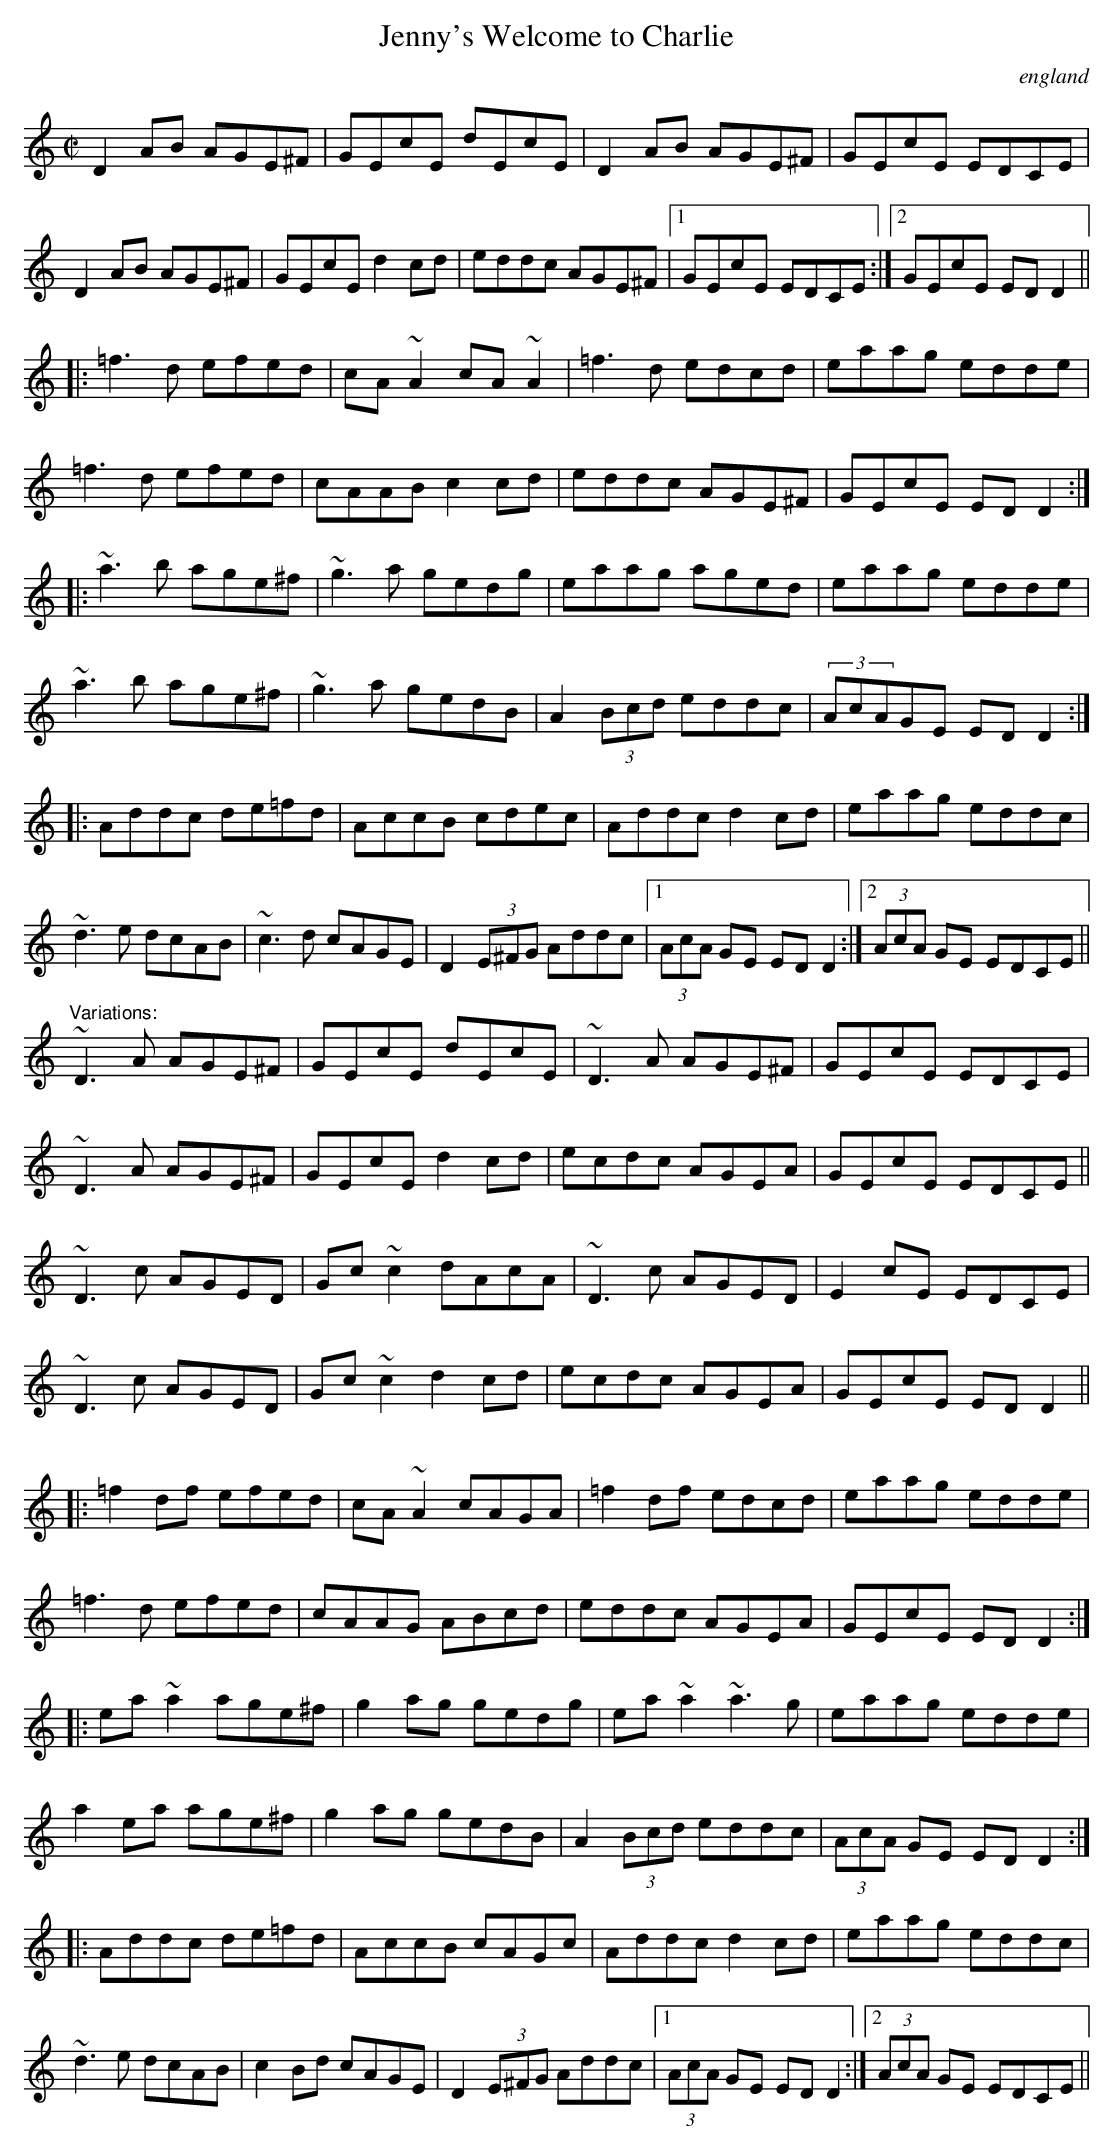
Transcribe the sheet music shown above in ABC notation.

X:1
T:Jenny's Welcome to Charlie
O:england
M:C|
K:Ddor
D2AB AGE^F|GEcE dEcE|D2AB AGE^F|GEcE EDCE|
D2AB AGE^F|GEcE d2cd|eddc AGE^F|1 GEcE EDCE:|2 GEcE EDD2||
|:=f3d efed|cA~A2 cA~A2|=f3d edcd|eaag edde|
=f3d efed|cAAB c2cd|eddc AGE^F|GEcE EDD2:|
|:~a3b age^f|~g3a gedg|eaag aged|eaag edde|
~a3b age^f|~g3a gedB|A2 (3Bcd eddc|(3AcAGE EDD2:|
|:Addc de=fd|AccB cdec|Addc d2cd|eaag eddc|
~d3e dcAB|~c3d cAGE|D2 (3E^FG Addc|1 (3AcA GE EDD2:|2 (3AcA GE EDCE||
"Variations:"
~D3A AGE^F|GEcE dEcE|~D3A AGE^F|GEcE EDCE|
~D3A AGE^F|GEcE d2cd|ecdc AGEA|GEcE EDCE||
~D3c AGED|Gc~c2 dAcA|~D3c AGED|E2cE EDCE|
~D3c AGED|Gc~c2 d2cd|ecdc AGEA|GEcE EDD2||
|:=f2df efed|cA~A2 cAGA|=f2df edcd|eaag edde|
=f3d efed|cAAG ABcd|eddc AGEA|GEcE EDD2:|
|:ea~a2 age^f|g2ag gedg|ea~a2 ~a3g|eaag edde|
a2ea age^f|g2ag gedB|A2 (3Bcd eddc|(3AcA GE EDD2:|
|:Addc de=fd|AccB cAGc|Addc d2cd|eaag eddc|
~d3e dcAB|c2Bd cAGE|D2 (3E^FG Addc|1 (3AcA GE EDD2:|2 (3AcA GE EDCE||
